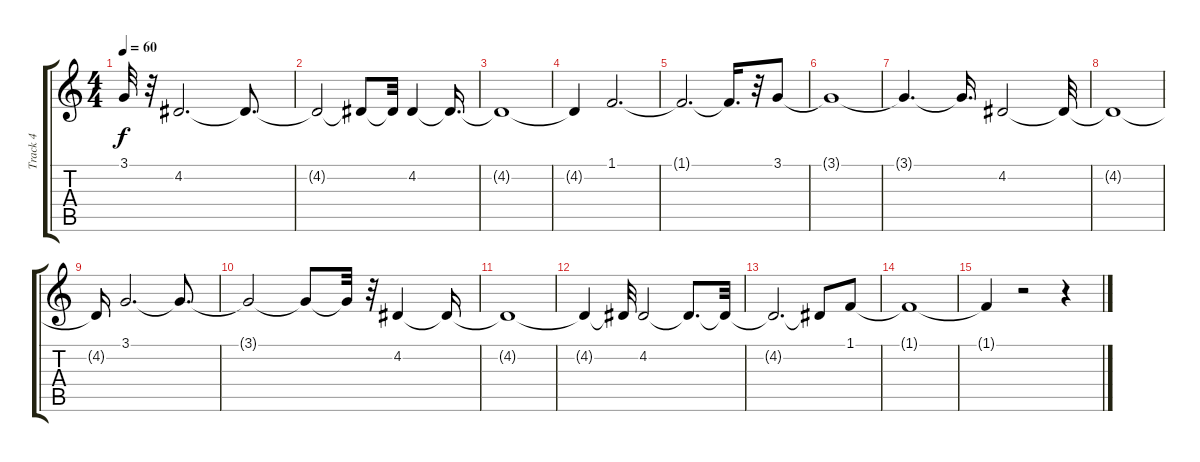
\track ("Track 4" "Track 4") {instrument pad8sweep}
\staff {score tabs}
\tuning (E4 B3 G3 D3 A2 E2) {hide}
\ts (4 4)
\tempo 60
\clef g2
\ks c
3.1{t}.32{dy f} r.32 4.2.2{d} 4.2{t}.8{d} |
4.2{t}.2 4.2{t}.8 4.2{t}.32 4.2.4 4.2{t}.16{d} |
4.2{t}.1 |
4.2{t}.4 1.1.2{d} |
1.1{t}.2{d} 1.1{t}.16{d} r.32 3.1.8 |
3.1{t}.1 |
3.1{t}.4{d} 3.1{t}.16{d} 4.2.2 4.2{t}.32 |
4.2{t}.1 |
4.2{t}.16 3.1.2{d} 3.1{t}.8{d} |
3.1{t}.2 3.1{t}.8 3.1{t}.32 r.32 4.2.4 4.2{t}.16 |
4.2{t}.1 |
4.2{t}.4 4.2{t}.32 4.2.2 4.2{t}.8{d} 4.2{t}.32 |
4.2{t}.2{d} 4.2{t}.8 1.1.8 |
1.1{t}.1 |
1.1{t}.4 r.2 r.4
